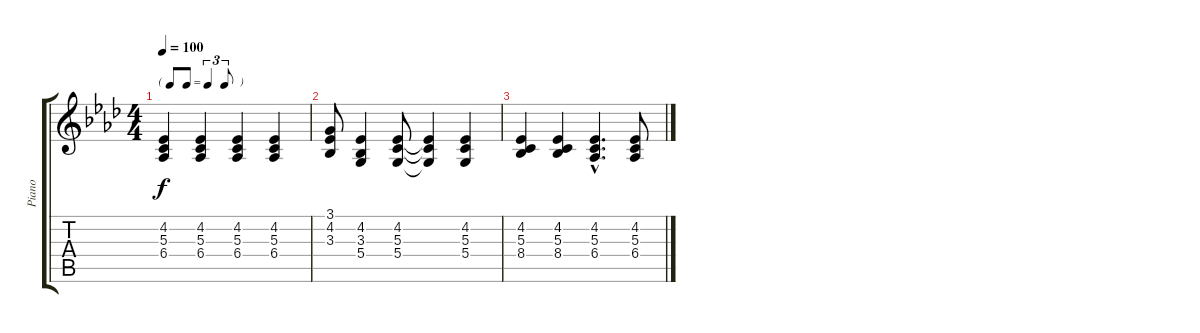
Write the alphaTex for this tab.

\track ("Piano" "Piano") {instrument brightacousticpiano}
\staff {score tabs}
\tuning (E4 B3 G3 D3 A2 E2) {hide}
\ts (4 4)
\tf triplet8th
\tempo 100
\clef g2
\ks ab
(4.2 5.3 6.4).4{dy f} (4.2 5.3 6.4).4 (4.2 5.3 6.4).4 (4.2 5.3 6.4).4 |
(3.1 4.2 3.3).8{volume 1} (4.2 3.3 5.4).4 (4.2 5.3 5.4).8 (4.2{t} 5.3{t} 5.4{t}).4 (4.2 5.3 5.4).4 |
(4.2 5.3 8.4).4 (4.2 5.3 8.4).4 (4.2{hac} 5.3{hac} 6.4{hac}).4{d} (4.2 5.3 6.4).8
